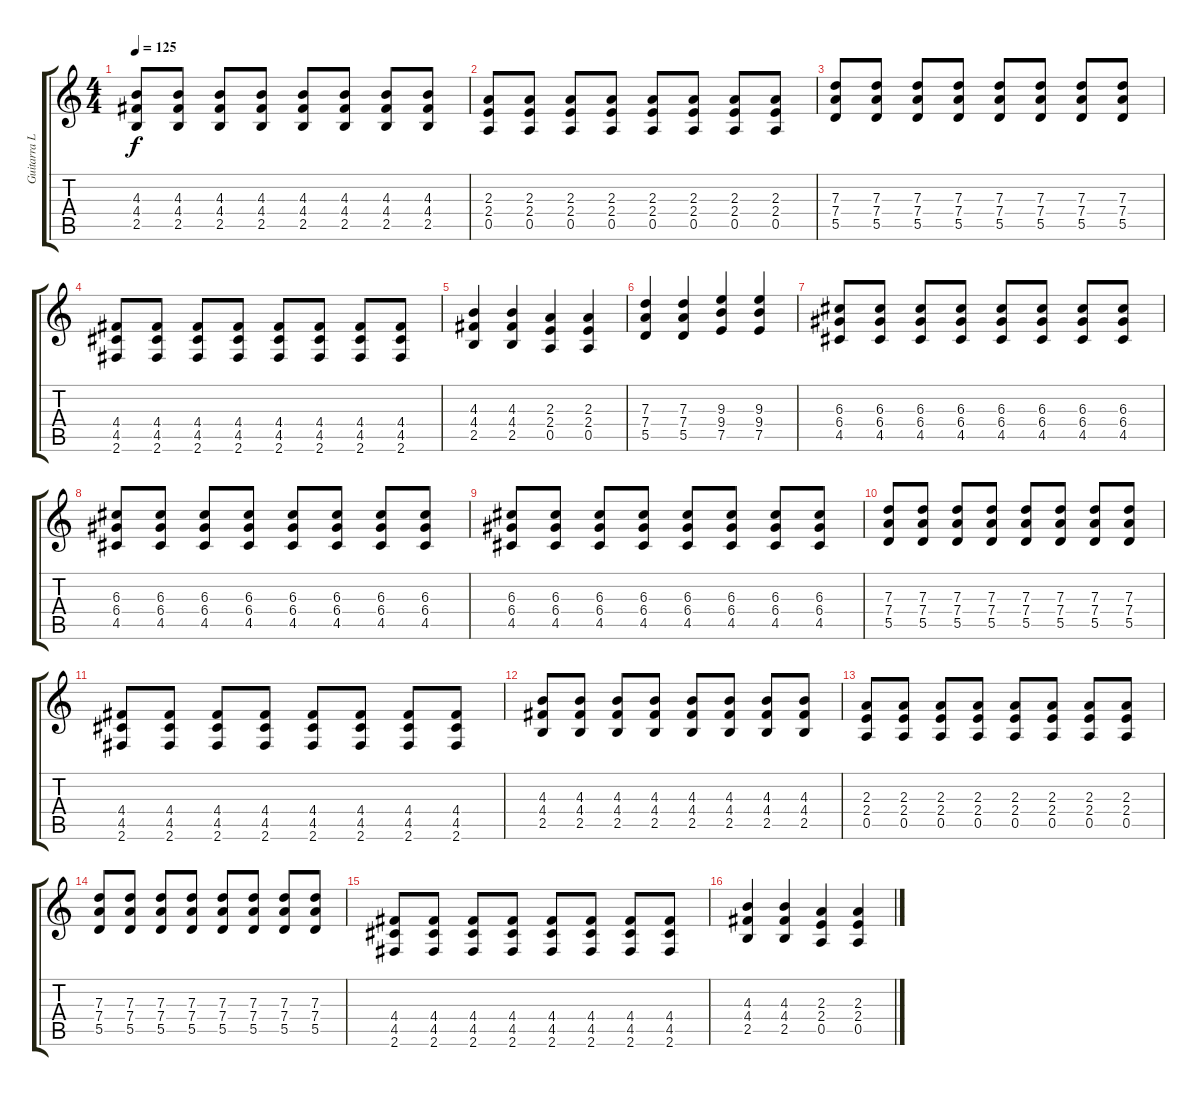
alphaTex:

\track ("Guitarra Lindsay" "Guitarra L") {instrument distortionguitar}
\staff {score tabs}
\tuning (E4 B3 G3 D3 A2 E2) {hide}
\ts (4 4)
\tempo 125
\clef g2
\ks c
(4.3 4.4 2.5).8{dy f} (4.3 4.4 2.5).8 (4.3 4.4 2.5).8 (4.3 4.4 2.5).8 (4.3 4.4 2.5).8 (4.3 4.4 2.5).8 (4.3 4.4 2.5).8 (4.3 4.4 2.5).8 |
(2.3 2.4 0.5).8 (2.3 2.4 0.5).8 (2.3 2.4 0.5).8 (2.3 2.4 0.5).8 (2.3 2.4 0.5).8 (2.3 2.4 0.5).8 (2.3 2.4 0.5).8 (2.3 2.4 0.5).8 |
(7.3 7.4 5.5).8 (7.3 7.4 5.5).8 (7.3 7.4 5.5).8 (7.3 7.4 5.5).8 (7.3 7.4 5.5).8 (7.3 7.4 5.5).8 (7.3 7.4 5.5).8 (7.3 7.4 5.5).8 |
(4.4 4.5 2.6).8 (4.4 4.5 2.6).8 (4.4 4.5 2.6).8 (4.4 4.5 2.6).8 (4.4 4.5 2.6).8 (4.4 4.5 2.6).8 (4.4 4.5 2.6).8 (4.4 4.5 2.6).8 |
(4.3 4.4 2.5).4 (4.3 4.4 2.5).4 (2.3 2.4 0.5).4 (2.3 2.4 0.5).4 |
(7.3 7.4 5.5).4 (7.3 7.4 5.5).4 (9.3 9.4 7.5).4 (9.3 9.4 7.5).4 |
(6.3 6.4 4.5).8 (6.3 6.4 4.5).8 (6.3 6.4 4.5).8 (6.3 6.4 4.5).8 (6.3 6.4 4.5).8 (6.3 6.4 4.5).8 (6.3 6.4 4.5).8 (6.3 6.4 4.5).8 |
(6.3 6.4 4.5).8 (6.3 6.4 4.5).8 (6.3 6.4 4.5).8 (6.3 6.4 4.5).8 (6.3 6.4 4.5).8 (6.3 6.4 4.5).8 (6.3 6.4 4.5).8 (6.3 6.4 4.5).8 |
(6.3 6.4 4.5).8 (6.3 6.4 4.5).8 (6.3 6.4 4.5).8 (6.3 6.4 4.5).8 (6.3 6.4 4.5).8 (6.3 6.4 4.5).8 (6.3 6.4 4.5).8 (6.3 6.4 4.5).8 |
(7.3 7.4 5.5).8 (7.3 7.4 5.5).8 (7.3 7.4 5.5).8 (7.3 7.4 5.5).8 (7.3 7.4 5.5).8 (7.3 7.4 5.5).8 (7.3 7.4 5.5).8 (7.3 7.4 5.5).8 |
(4.4 4.5 2.6).8 (4.4 4.5 2.6).8 (4.4 4.5 2.6).8 (4.4 4.5 2.6).8 (4.4 4.5 2.6).8 (4.4 4.5 2.6).8 (4.4 4.5 2.6).8 (4.4 4.5 2.6).8 |
(4.3 4.4 2.5).8 (4.3 4.4 2.5).8 (4.3 4.4 2.5).8 (4.3 4.4 2.5).8 (4.3 4.4 2.5).8 (4.3 4.4 2.5).8 (4.3 4.4 2.5).8 (4.3 4.4 2.5).8 |
(2.3 2.4 0.5).8 (2.3 2.4 0.5).8 (2.3 2.4 0.5).8 (2.3 2.4 0.5).8 (2.3 2.4 0.5).8 (2.3 2.4 0.5).8 (2.3 2.4 0.5).8 (2.3 2.4 0.5).8 |
(7.3 7.4 5.5).8 (7.3 7.4 5.5).8 (7.3 7.4 5.5).8 (7.3 7.4 5.5).8 (7.3 7.4 5.5).8 (7.3 7.4 5.5).8 (7.3 7.4 5.5).8 (7.3 7.4 5.5).8 |
(4.4 4.5 2.6).8 (4.4 4.5 2.6).8 (4.4 4.5 2.6).8 (4.4 4.5 2.6).8 (4.4 4.5 2.6).8 (4.4 4.5 2.6).8 (4.4 4.5 2.6).8 (4.4 4.5 2.6).8 |
(4.3 4.4 2.5).4 (4.3 4.4 2.5).4 (2.3 2.4 0.5).4 (2.3 2.4 0.5).4
